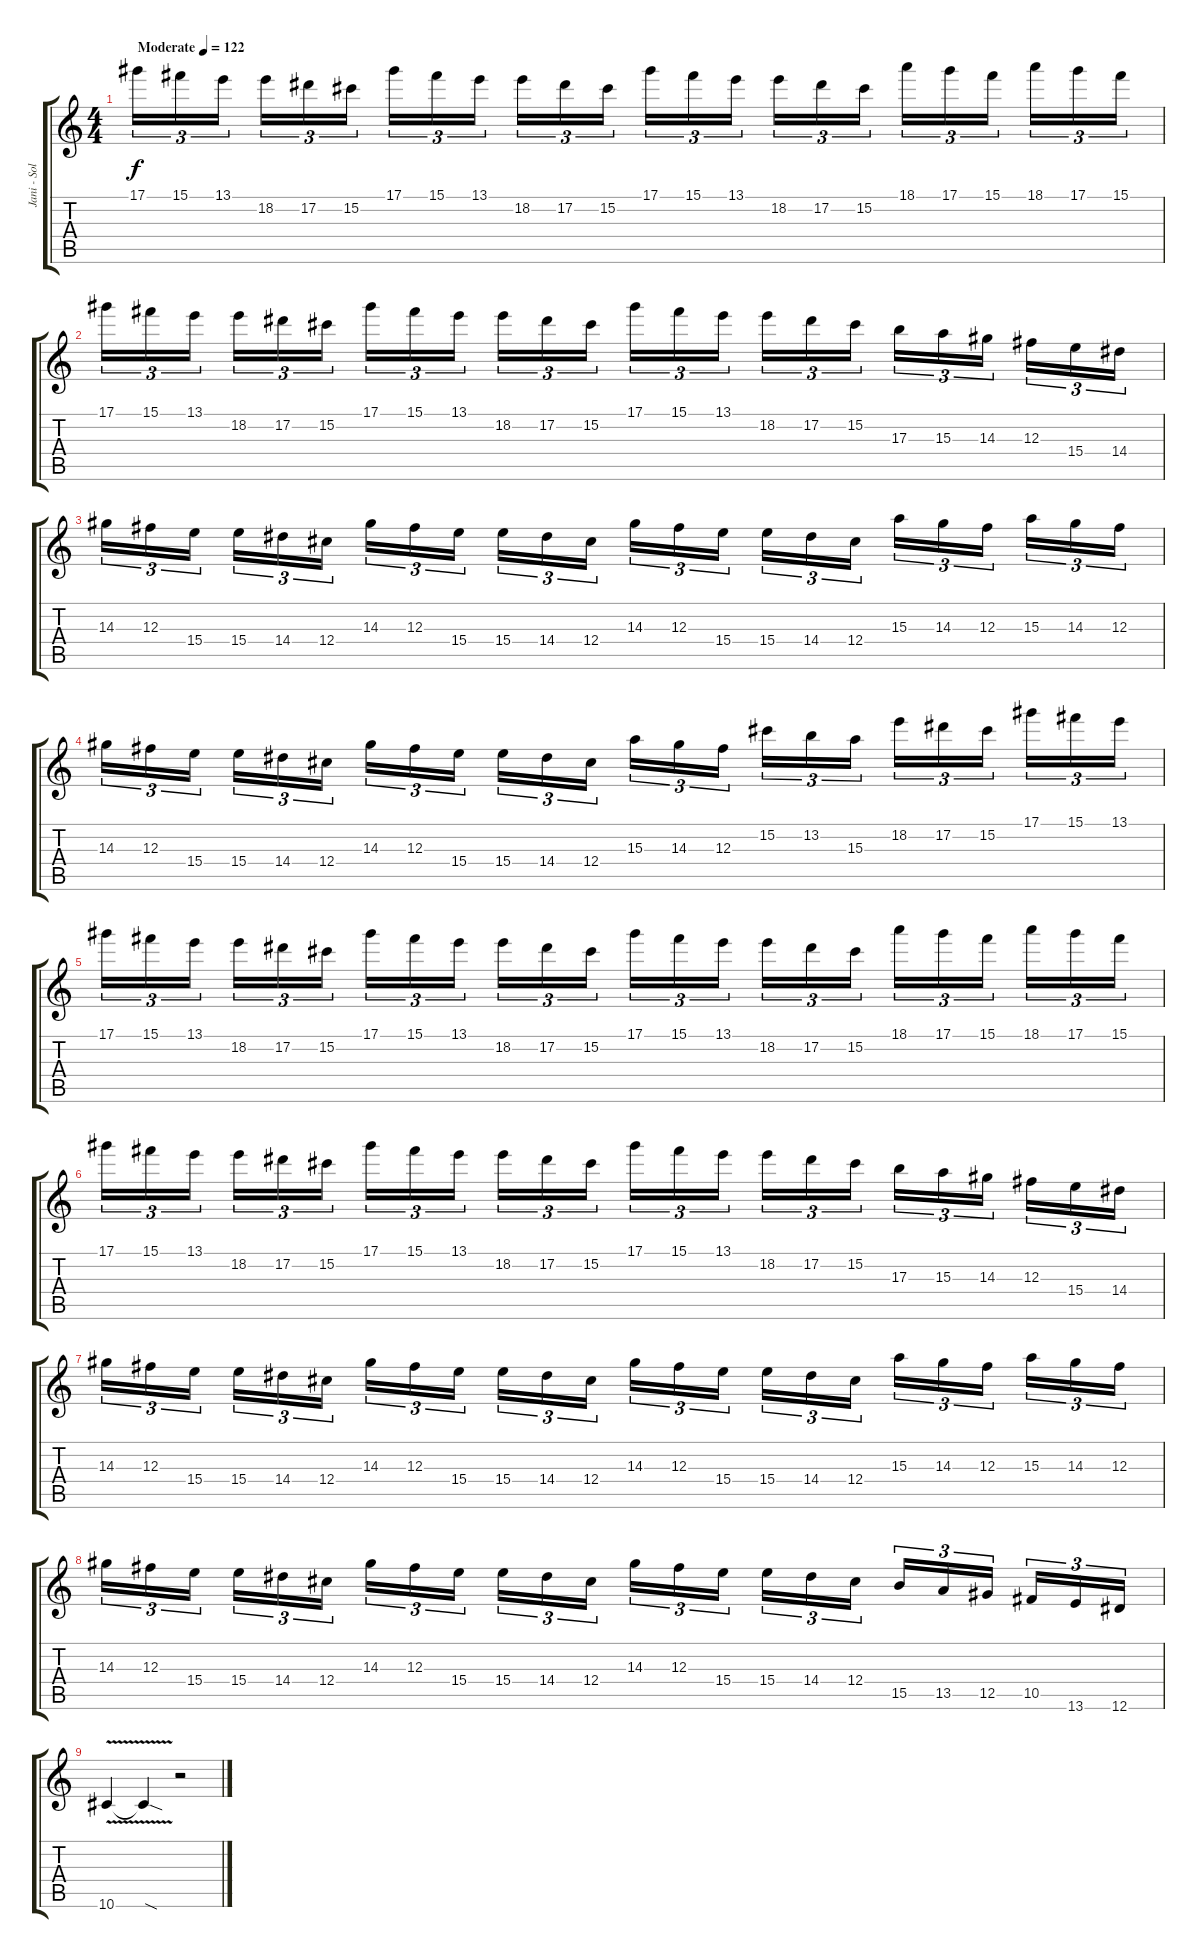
\track ("Jani - Solo" "Jani - Sol") {instrument distortionguitar}
\staff {score tabs}
\tuning (Eb4 Bb3 Gb3 Db3 Ab2 Eb2) {hide}
\ts (4 4)
\tempo (122 "Moderate")
\clef g2
\ks c
17.1.16{tu (3 2) dy f instrument distortionguitar} 15.1.16{tu (3 2)} 13.1.16{tu (3 2) beam splitsecondary} 18.2.16{tu (3 2)} 17.2.16{tu (3 2)} 15.2.16{tu (3 2)} 17.1.16{tu (3 2)} 15.1.16{tu (3 2)} 13.1.16{tu (3 2) beam splitsecondary} 18.2.16{tu (3 2)} 17.2.16{tu (3 2)} 15.2.16{tu (3 2)} 17.1.16{tu (3 2)} 15.1.16{tu (3 2)} 13.1.16{tu (3 2) beam splitsecondary} 18.2.16{tu (3 2)} 17.2.16{tu (3 2)} 15.2.16{tu (3 2)} 18.1.16{tu (3 2)} 17.1.16{tu (3 2)} 15.1.16{tu (3 2) beam splitsecondary} 18.1.16{tu (3 2)} 17.1.16{tu (3 2)} 15.1.16{tu (3 2)} |
17.1.16{tu (3 2)} 15.1.16{tu (3 2)} 13.1.16{tu (3 2) beam splitsecondary} 18.2.16{tu (3 2)} 17.2.16{tu (3 2)} 15.2.16{tu (3 2)} 17.1.16{tu (3 2)} 15.1.16{tu (3 2)} 13.1.16{tu (3 2) beam splitsecondary} 18.2.16{tu (3 2)} 17.2.16{tu (3 2)} 15.2.16{tu (3 2)} 17.1.16{tu (3 2)} 15.1.16{tu (3 2)} 13.1.16{tu (3 2) beam splitsecondary} 18.2.16{tu (3 2)} 17.2.16{tu (3 2)} 15.2.16{tu (3 2)} 17.3.16{tu (3 2)} 15.3.16{tu (3 2)} 14.3.16{tu (3 2) beam splitsecondary} 12.3.16{tu (3 2)} 15.4.16{tu (3 2)} 14.4.16{tu (3 2)} |
14.3.16{tu (3 2)} 12.3.16{tu (3 2)} 15.4.16{tu (3 2) beam splitsecondary} 15.4.16{tu (3 2)} 14.4.16{tu (3 2)} 12.4.16{tu (3 2)} 14.3.16{tu (3 2)} 12.3.16{tu (3 2)} 15.4.16{tu (3 2) beam splitsecondary} 15.4.16{tu (3 2)} 14.4.16{tu (3 2)} 12.4.16{tu (3 2)} 14.3.16{tu (3 2)} 12.3.16{tu (3 2)} 15.4.16{tu (3 2) beam splitsecondary} 15.4.16{tu (3 2)} 14.4.16{tu (3 2)} 12.4.16{tu (3 2)} 15.3.16{tu (3 2)} 14.3.16{tu (3 2)} 12.3.16{tu (3 2) beam splitsecondary} 15.3.16{tu (3 2)} 14.3.16{tu (3 2)} 12.3.16{tu (3 2)} |
14.3.16{tu (3 2)} 12.3.16{tu (3 2)} 15.4.16{tu (3 2) beam splitsecondary} 15.4.16{tu (3 2)} 14.4.16{tu (3 2)} 12.4.16{tu (3 2)} 14.3.16{tu (3 2)} 12.3.16{tu (3 2)} 15.4.16{tu (3 2) beam splitsecondary} 15.4.16{tu (3 2)} 14.4.16{tu (3 2)} 12.4.16{tu (3 2)} 15.3.16{tu (3 2)} 14.3.16{tu (3 2)} 12.3.16{tu (3 2) beam splitsecondary} 15.2.16{tu (3 2)} 13.2.16{tu (3 2)} 15.3.16{tu (3 2)} 18.2.16{tu (3 2)} 17.2.16{tu (3 2)} 15.2.16{tu (3 2) beam splitsecondary} 17.1.16{tu (3 2)} 15.1.16{tu (3 2)} 13.1.16{tu (3 2)} |
17.1.16{tu (3 2)} 15.1.16{tu (3 2)} 13.1.16{tu (3 2) beam splitsecondary} 18.2.16{tu (3 2)} 17.2.16{tu (3 2)} 15.2.16{tu (3 2)} 17.1.16{tu (3 2)} 15.1.16{tu (3 2)} 13.1.16{tu (3 2) beam splitsecondary} 18.2.16{tu (3 2)} 17.2.16{tu (3 2)} 15.2.16{tu (3 2)} 17.1.16{tu (3 2)} 15.1.16{tu (3 2)} 13.1.16{tu (3 2) beam splitsecondary} 18.2.16{tu (3 2)} 17.2.16{tu (3 2)} 15.2.16{tu (3 2)} 18.1.16{tu (3 2)} 17.1.16{tu (3 2)} 15.1.16{tu (3 2) beam splitsecondary} 18.1.16{tu (3 2)} 17.1.16{tu (3 2)} 15.1.16{tu (3 2)} |
17.1.16{tu (3 2)} 15.1.16{tu (3 2)} 13.1.16{tu (3 2) beam splitsecondary} 18.2.16{tu (3 2)} 17.2.16{tu (3 2)} 15.2.16{tu (3 2)} 17.1.16{tu (3 2)} 15.1.16{tu (3 2)} 13.1.16{tu (3 2) beam splitsecondary} 18.2.16{tu (3 2)} 17.2.16{tu (3 2)} 15.2.16{tu (3 2)} 17.1.16{tu (3 2)} 15.1.16{tu (3 2)} 13.1.16{tu (3 2) beam splitsecondary} 18.2.16{tu (3 2)} 17.2.16{tu (3 2)} 15.2.16{tu (3 2)} 17.3.16{tu (3 2)} 15.3.16{tu (3 2)} 14.3.16{tu (3 2) beam splitsecondary} 12.3.16{tu (3 2)} 15.4.16{tu (3 2)} 14.4.16{tu (3 2)} |
14.3.16{tu (3 2)} 12.3.16{tu (3 2)} 15.4.16{tu (3 2) beam splitsecondary} 15.4.16{tu (3 2)} 14.4.16{tu (3 2)} 12.4.16{tu (3 2)} 14.3.16{tu (3 2)} 12.3.16{tu (3 2)} 15.4.16{tu (3 2) beam splitsecondary} 15.4.16{tu (3 2)} 14.4.16{tu (3 2)} 12.4.16{tu (3 2)} 14.3.16{tu (3 2)} 12.3.16{tu (3 2)} 15.4.16{tu (3 2) beam splitsecondary} 15.4.16{tu (3 2)} 14.4.16{tu (3 2)} 12.4.16{tu (3 2)} 15.3.16{tu (3 2)} 14.3.16{tu (3 2)} 12.3.16{tu (3 2) beam splitsecondary} 15.3.16{tu (3 2)} 14.3.16{tu (3 2)} 12.3.16{tu (3 2)} |
14.3.16{tu (3 2)} 12.3.16{tu (3 2)} 15.4.16{tu (3 2) beam splitsecondary} 15.4.16{tu (3 2)} 14.4.16{tu (3 2)} 12.4.16{tu (3 2)} 14.3.16{tu (3 2)} 12.3.16{tu (3 2)} 15.4.16{tu (3 2) beam splitsecondary} 15.4.16{tu (3 2)} 14.4.16{tu (3 2)} 12.4.16{tu (3 2)} 14.3.16{tu (3 2)} 12.3.16{tu (3 2)} 15.4.16{tu (3 2) beam splitsecondary} 15.4.16{tu (3 2)} 14.4.16{tu (3 2)} 12.4.16{tu (3 2)} 15.5.16{tu (3 2)} 13.5.16{tu (3 2)} 12.5.16{tu (3 2) beam splitsecondary} 10.5.16{tu (3 2)} 13.6.16{tu (3 2)} 12.6.16{tu (3 2)} |
10.6{v}.4 10.6{sod t}.4 r.2
